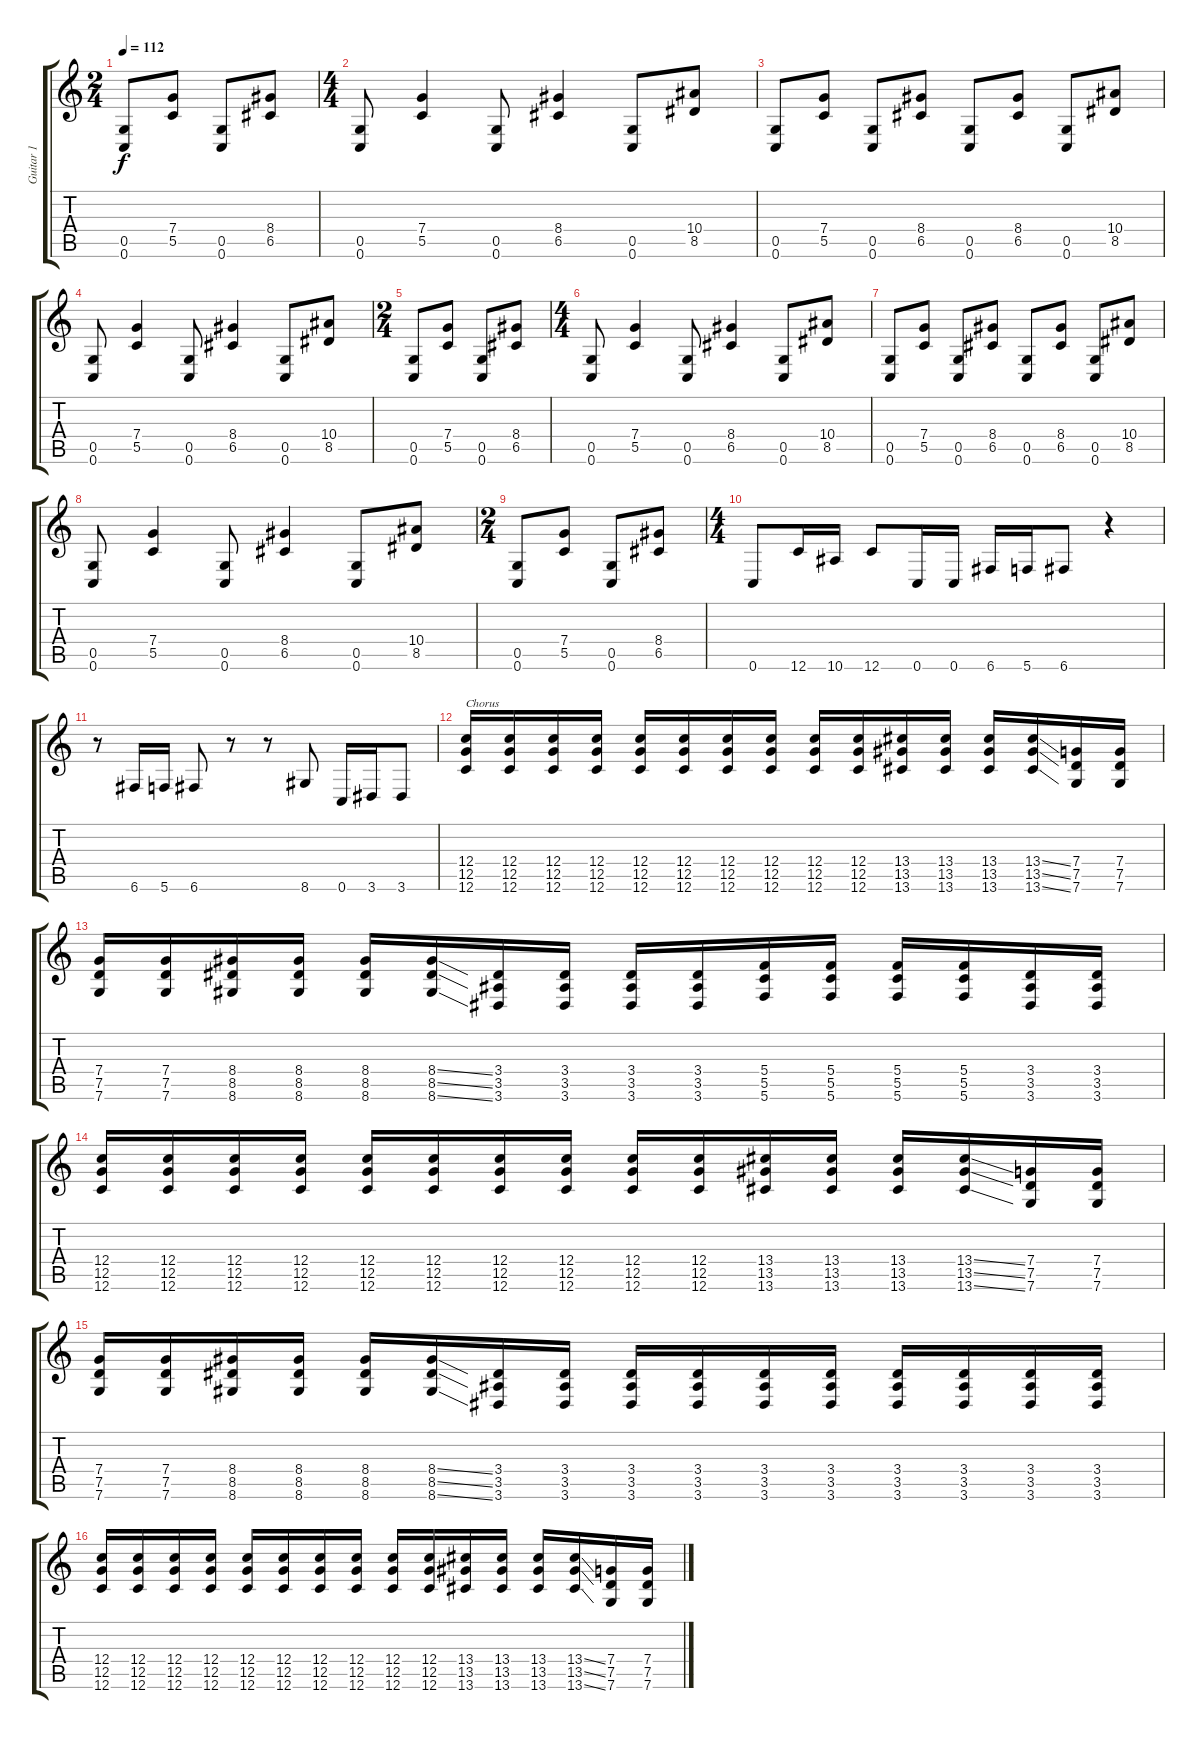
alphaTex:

\track ("Guitar 1" "Guitar 1") {instrument distortionguitar}
\staff {score tabs}
\tuning (D4 A3 F3 C3 G2 C2) {hide}
\ts (2 4)
\tempo 112
\clef g2
\ks c
(0.5 0.6).8{dy f} (7.4 5.5).8 (0.5 0.6).8 (8.4 6.5).8 |
\ts (4 4)
(0.5 0.6).8 (7.4 5.5).4 (0.5 0.6).8 (8.4 6.5).4 (0.5 0.6).8 (10.4 8.5).8 |
(0.5 0.6).8 (7.4 5.5).8 (0.5 0.6).8 (8.4 6.5).8 (0.5 0.6).8 (8.4 6.5).8 (0.5 0.6).8 (10.4 8.5).8 |
(0.5 0.6).8 (7.4 5.5).4 (0.5 0.6).8 (8.4 6.5).4 (0.5 0.6).8 (10.4 8.5).8 |
\ts (2 4)
(0.5 0.6).8 (7.4 5.5).8 (0.5 0.6).8 (8.4 6.5).8 |
\ts (4 4)
(0.5 0.6).8 (7.4 5.5).4 (0.5 0.6).8 (8.4 6.5).4 (0.5 0.6).8 (10.4 8.5).8 |
(0.5 0.6).8 (7.4 5.5).8 (0.5 0.6).8 (8.4 6.5).8 (0.5 0.6).8 (8.4 6.5).8 (0.5 0.6).8 (10.4 8.5).8 |
(0.5 0.6).8 (7.4 5.5).4 (0.5 0.6).8 (8.4 6.5).4 (0.5 0.6).8 (10.4 8.5).8 |
\ts (2 4)
(0.5 0.6).8 (7.4 5.5).8 (0.5 0.6).8 (8.4 6.5).8 |
\ts (4 4)
0.6.8 12.6.16 10.6.16 12.6.8 0.6.16 0.6.16 6.6.16 5.6.16 6.6.8 r.4 |
r.8 6.6.16 5.6.16 6.6.8 r.8 r.8 8.6.8 0.6.16 3.6.16 3.6.8 |
(12.4 12.5 12.6).16{txt "Chorus"} (12.4 12.5 12.6).16 (12.4 12.5 12.6).16 (12.4 12.5 12.6).16 (12.4 12.5 12.6).16 (12.4 12.5 12.6).16 (12.4 12.5 12.6).16 (12.4 12.5 12.6).16 (12.4 12.5 12.6).16 (12.4 12.5 12.6).16 (13.4 13.5 13.6).16 (13.4 13.5 13.6).16 (13.4 13.5 13.6).16 (13.4{ss} 13.5{ss} 13.6{ss}).16 (7.4 7.5 7.6).16 (7.4 7.5 7.6).16 |
(7.4 7.5 7.6).16 (7.4 7.5 7.6).16 (8.4 8.5 8.6).16 (8.4 8.5 8.6).16 (8.4 8.5 8.6).16 (8.4{ss} 8.5{ss} 8.6{ss}).16 (3.4 3.5 3.6).16 (3.4 3.5 3.6).16 (3.4 3.5 3.6).16 (3.4 3.5 3.6).16 (5.4 5.5 5.6).16 (5.4 5.5 5.6).16 (5.4 5.5 5.6).16 (5.4 5.5 5.6).16 (3.4 3.5 3.6).16 (3.4 3.5 3.6).16 |
(12.4 12.5 12.6).16 (12.4 12.5 12.6).16 (12.4 12.5 12.6).16 (12.4 12.5 12.6).16 (12.4 12.5 12.6).16 (12.4 12.5 12.6).16 (12.4 12.5 12.6).16 (12.4 12.5 12.6).16 (12.4 12.5 12.6).16 (12.4 12.5 12.6).16 (13.4 13.5 13.6).16 (13.4 13.5 13.6).16 (13.4 13.5 13.6).16 (13.4{ss} 13.5{ss} 13.6{ss}).16 (7.4 7.5 7.6).16 (7.4 7.5 7.6).16 |
(7.4 7.5 7.6).16 (7.4 7.5 7.6).16 (8.4 8.5 8.6).16 (8.4 8.5 8.6).16 (8.4 8.5 8.6).16 (8.4{ss} 8.5{ss} 8.6{ss}).16 (3.4 3.5 3.6).16 (3.4 3.5 3.6).16 (3.4 3.5 3.6).16 (3.4 3.5 3.6).16 (3.4 3.5 3.6).16 (3.4 3.5 3.6).16 (3.4 3.5 3.6).16 (3.4 3.5 3.6).16 (3.4 3.5 3.6).16 (3.4 3.5 3.6).16 |
(12.4 12.5 12.6).16 (12.4 12.5 12.6).16 (12.4 12.5 12.6).16 (12.4 12.5 12.6).16 (12.4 12.5 12.6).16 (12.4 12.5 12.6).16 (12.4 12.5 12.6).16 (12.4 12.5 12.6).16 (12.4 12.5 12.6).16 (12.4 12.5 12.6).16 (13.4 13.5 13.6).16 (13.4 13.5 13.6).16 (13.4 13.5 13.6).16 (13.4{ss} 13.5{ss} 13.6{ss}).16 (7.4 7.5 7.6).16 (7.4 7.5 7.6).16
